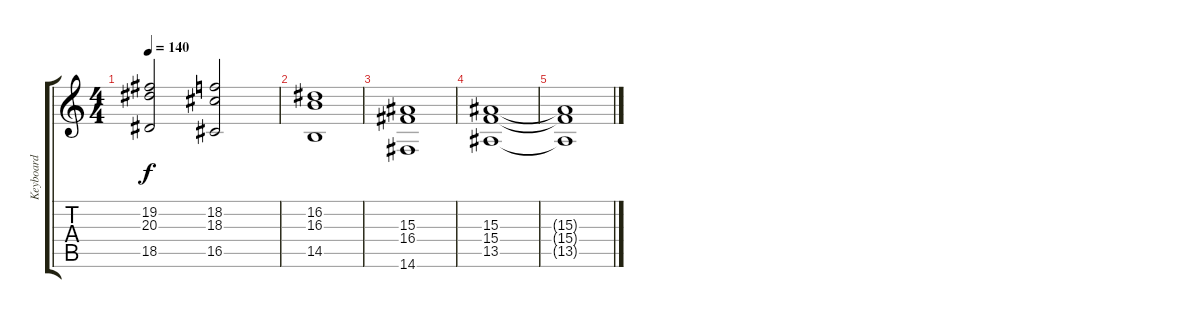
\track ("Keyboard" "Keyboard") {instrument stringensemble1}
\staff {score tabs}
\tuning (E4 B3 G3 D3 A2 E2) {hide}
\ts (4 4)
\tempo 140
\clef g2
\ks c
(19.2 20.3 18.5).2{dy f} (18.2 18.3 16.5).2 |
(16.2 16.3 14.5).1 |
(15.3 16.4 14.6).1 |
(15.3 15.4 13.5).1 |
(15.3{t} 15.4{t} 13.5{t}).1
